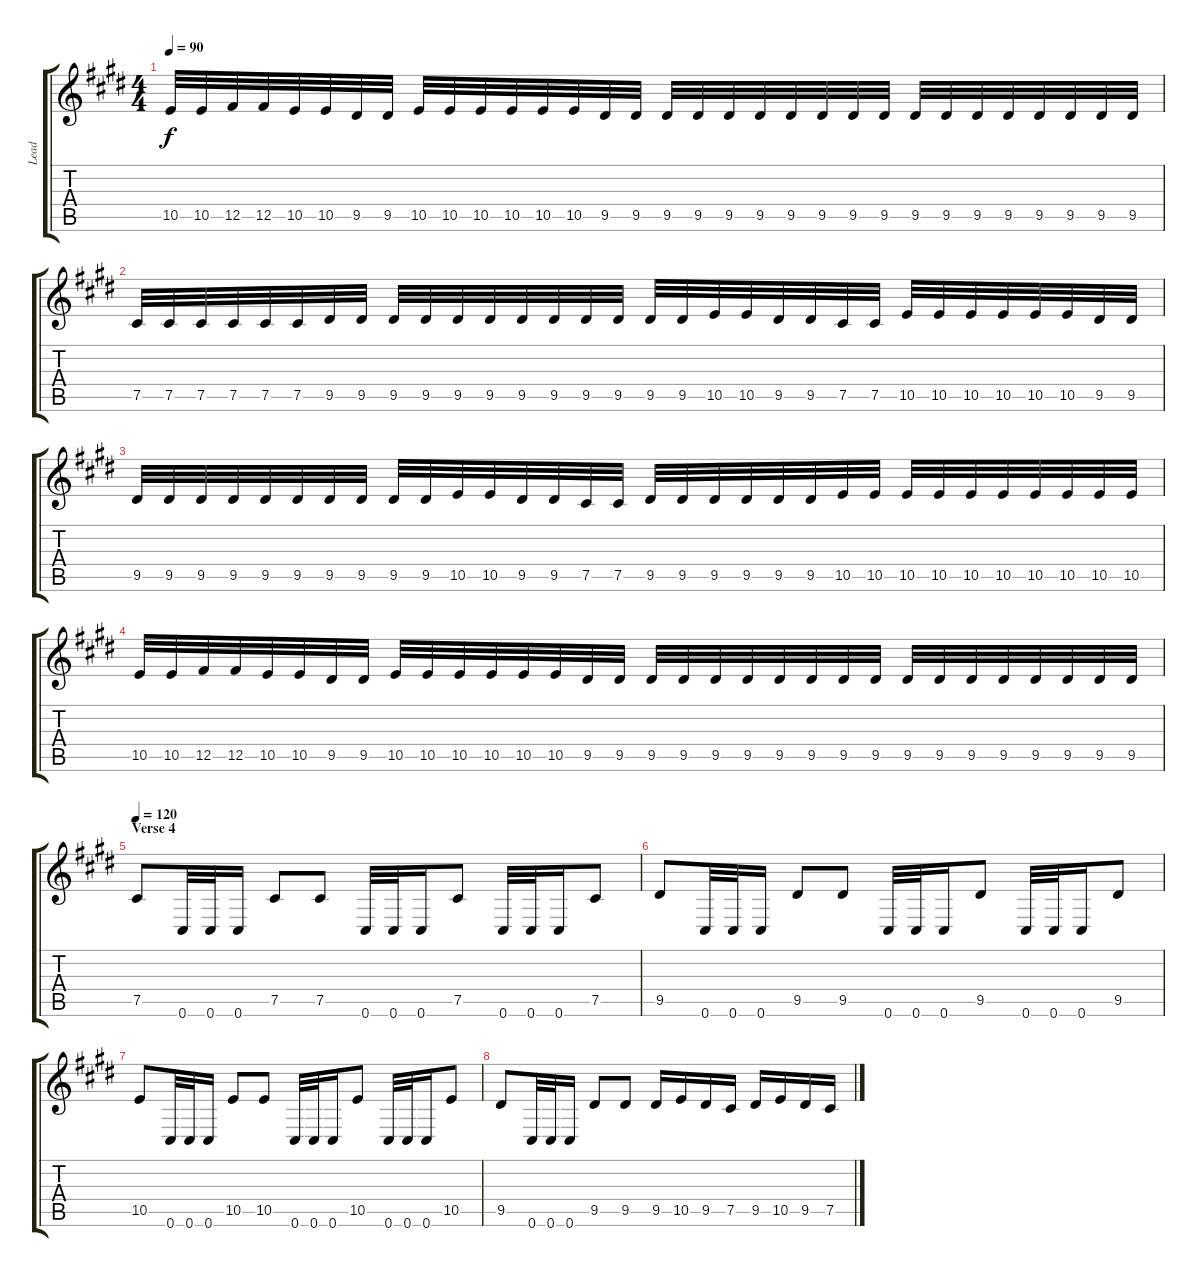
\track ("Lead" "Lead") {instrument overdrivenguitar}
\staff {score tabs}
\tuning (Db4 Ab3 E3 B2 Gb2 Db2) {hide}
\ts (4 4)
\tempo 90
\clef g2
\ks c#minor
10.5.32{dy f} 10.5.32 12.5.32 12.5.32 10.5.32 10.5.32 9.5.32 9.5.32 10.5.32 10.5.32 10.5.32 10.5.32 10.5.32 10.5.32 9.5.32 9.5.32 9.5.32 9.5.32 9.5.32 9.5.32 9.5.32 9.5.32 9.5.32 9.5.32 9.5.32 9.5.32 9.5.32 9.5.32 9.5.32 9.5.32 9.5.32 9.5.32 |
7.5.32 7.5.32 7.5.32 7.5.32 7.5.32 7.5.32 9.5.32 9.5.32 9.5.32 9.5.32 9.5.32 9.5.32 9.5.32 9.5.32 9.5.32 9.5.32 9.5.32 9.5.32 10.5.32 10.5.32 9.5.32 9.5.32 7.5.32 7.5.32 10.5.32 10.5.32 10.5.32 10.5.32 10.5.32 10.5.32 9.5.32 9.5.32 |
9.5.32 9.5.32 9.5.32 9.5.32 9.5.32 9.5.32 9.5.32 9.5.32 9.5.32 9.5.32 10.5.32 10.5.32 9.5.32 9.5.32 7.5.32 7.5.32 9.5.32 9.5.32 9.5.32 9.5.32 9.5.32 9.5.32 10.5.32 10.5.32 10.5.32 10.5.32 10.5.32 10.5.32 10.5.32 10.5.32 10.5.32 10.5.32 |
10.5.32 10.5.32 12.5.32 12.5.32 10.5.32 10.5.32 9.5.32 9.5.32 10.5.32 10.5.32 10.5.32 10.5.32 10.5.32 10.5.32 9.5.32 9.5.32 9.5.32 9.5.32 9.5.32 9.5.32 9.5.32 9.5.32 9.5.32 9.5.32 9.5.32 9.5.32 9.5.32 9.5.32 9.5.32 9.5.32 9.5.32 9.5.32 |
\section ("" "Verse 4")
\tempo 120
7.5.8 0.6.32 0.6.32 0.6.16 7.5.8 7.5.8 0.6.32 0.6.32 0.6.16 7.5.8 0.6.32 0.6.32 0.6.16 7.5.8 |
9.5.8 0.6.32 0.6.32 0.6.16 9.5.8 9.5.8 0.6.32 0.6.32 0.6.16 9.5.8 0.6.32 0.6.32 0.6.16 9.5.8 |
10.5.8 0.6.32 0.6.32 0.6.16 10.5.8 10.5.8 0.6.32 0.6.32 0.6.16 10.5.8 0.6.32 0.6.32 0.6.16 10.5.8 |
9.5.8 0.6.32 0.6.32 0.6.16 9.5.8 9.5.8 9.5.16 10.5.16 9.5.16 7.5.16 9.5.16 10.5.16 9.5.16 7.5.16
